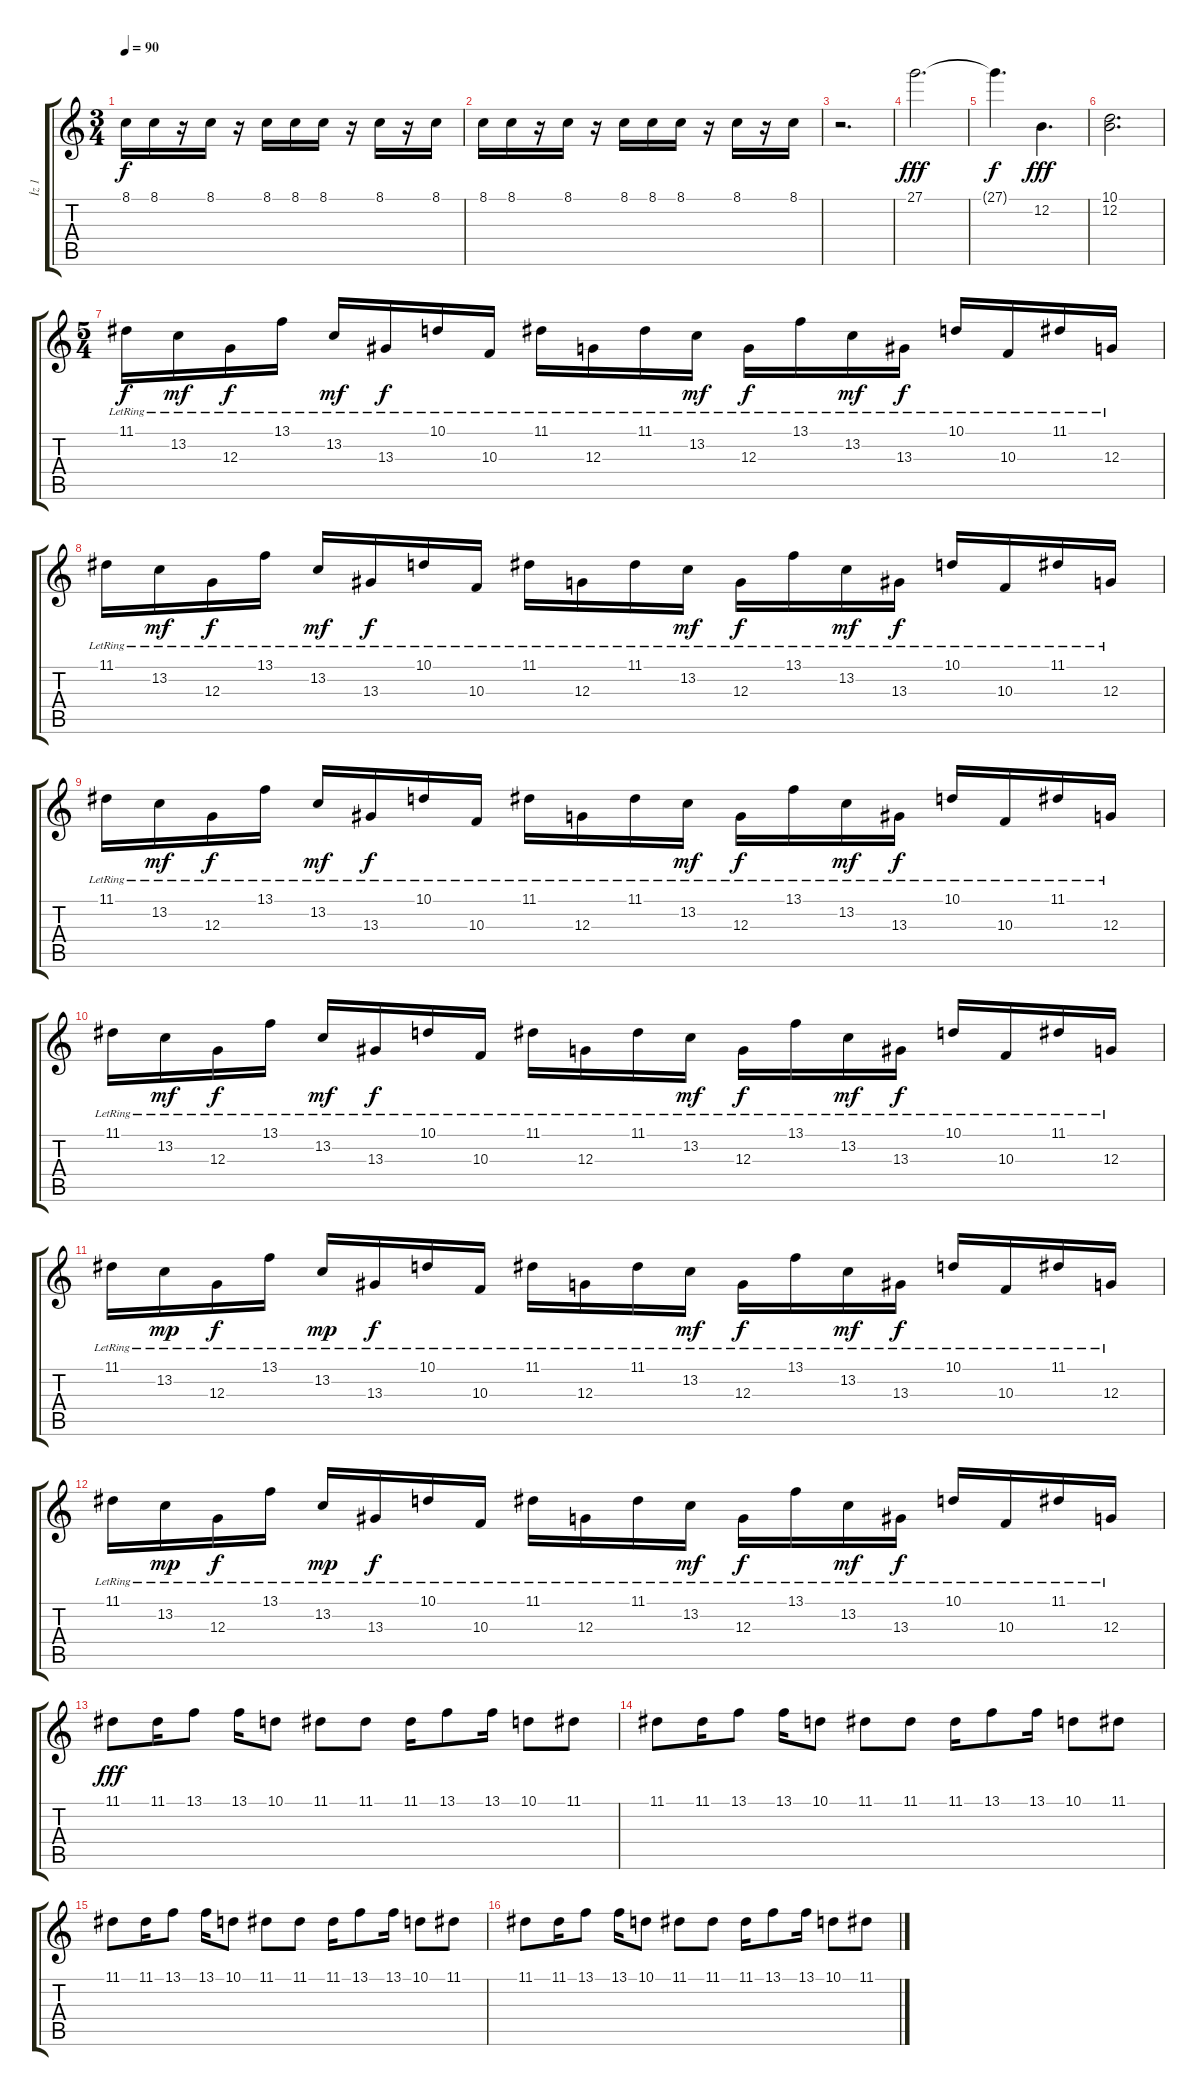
\track ("İz 1" "İz 1") {instrument acousticgrandpiano}
\staff {score tabs}
\tuning (E4 B3 G3 D3 A2 E2) {hide}
\ts (3 4)
\tempo 90
\clef g2
\ks c
8.1.16{dy f} 8.1.16 r.16 8.1.16 r.16 8.1.16 8.1.16 8.1.16 r.16 8.1.16 r.16 8.1.16 |
8.1.16 8.1.16 r.16 8.1.16 r.16 8.1.16 8.1.16 8.1.16 r.16 8.1.16 r.16 8.1.16 |
r.2{d} |
27.1.2{d dy fff} |
27.1{t}.4{d dy f} 12.2.4{d dy fff} |
(10.1 12.2).2{d} |
\ts (5 4)
11.1{lr}.16{dy f} 13.2{lr}.16{dy mf} 12.3{lr}.16{dy f} 13.1{lr}.16 13.2{lr}.16{dy mf} 13.3{lr}.16{dy f} 10.1{lr}.16 10.3{lr}.16 11.1{lr}.16 12.3{lr}.16 11.1{lr}.16 13.2{lr}.16{dy mf} 12.3{lr}.16{dy f} 13.1{lr}.16 13.2{lr}.16{dy mf} 13.3{lr}.16{dy f} 10.1{lr}.16 10.3{lr}.16 11.1{lr}.16 12.3{lr}.16 |
11.1{lr}.16 13.2{lr}.16{dy mf} 12.3{lr}.16{dy f} 13.1{lr}.16 13.2{lr}.16{dy mf} 13.3{lr}.16{dy f} 10.1{lr}.16 10.3{lr}.16 11.1{lr}.16 12.3{lr}.16 11.1{lr}.16 13.2{lr}.16{dy mf} 12.3{lr}.16{dy f} 13.1{lr}.16 13.2{lr}.16{dy mf} 13.3{lr}.16{dy f} 10.1{lr}.16 10.3{lr}.16 11.1{lr}.16 12.3{lr}.16 |
11.1{lr}.16 13.2{lr}.16{dy mf} 12.3{lr}.16{dy f} 13.1{lr}.16 13.2{lr}.16{dy mf} 13.3{lr}.16{dy f} 10.1{lr}.16 10.3{lr}.16 11.1{lr}.16 12.3{lr}.16 11.1{lr}.16 13.2{lr}.16{dy mf} 12.3{lr}.16{dy f} 13.1{lr}.16 13.2{lr}.16{dy mf} 13.3{lr}.16{dy f} 10.1{lr}.16 10.3{lr}.16 11.1{lr}.16 12.3{lr}.16 |
11.1{lr}.16 13.2{lr}.16{dy mf} 12.3{lr}.16{dy f} 13.1{lr}.16 13.2{lr}.16{dy mf} 13.3{lr}.16{dy f} 10.1{lr}.16 10.3{lr}.16 11.1{lr}.16 12.3{lr}.16 11.1{lr}.16 13.2{lr}.16{dy mf} 12.3{lr}.16{dy f} 13.1{lr}.16 13.2{lr}.16{dy mf} 13.3{lr}.16{dy f} 10.1{lr}.16 10.3{lr}.16 11.1{lr}.16 12.3{lr}.16 |
11.1{lr}.16 13.2{lr}.16{dy mp} 12.3{lr}.16{dy f} 13.1{lr}.16 13.2{lr}.16{dy mp} 13.3{lr}.16{dy f} 10.1{lr}.16 10.3{lr}.16 11.1{lr}.16 12.3{lr}.16 11.1{lr}.16 13.2{lr}.16{dy mf} 12.3{lr}.16{dy f} 13.1{lr}.16 13.2{lr}.16{dy mf} 13.3{lr}.16{dy f} 10.1{lr}.16 10.3{lr}.16 11.1{lr}.16 12.3{lr}.16 |
11.1{lr}.16 13.2{lr}.16{dy mp} 12.3{lr}.16{dy f} 13.1{lr}.16 13.2{lr}.16{dy mp} 13.3{lr}.16{dy f} 10.1{lr}.16 10.3{lr}.16 11.1{lr}.16 12.3{lr}.16 11.1{lr}.16 13.2{lr}.16{dy mf} 12.3{lr}.16{dy f} 13.1{lr}.16 13.2{lr}.16{dy mf} 13.3{lr}.16{dy f} 10.1{lr}.16 10.3{lr}.16 11.1{lr}.16 12.3{lr}.16 |
11.1.8{dy fff} 11.1.16 13.1.8 13.1.16 10.1.8 11.1.8 11.1.8 11.1.16 13.1.8 13.1.16 10.1.8 11.1.8 |
11.1.8 11.1.16 13.1.8 13.1.16 10.1.8 11.1.8 11.1.8 11.1.16 13.1.8 13.1.16 10.1.8 11.1.8 |
11.1.8 11.1.16 13.1.8 13.1.16 10.1.8 11.1.8 11.1.8 11.1.16 13.1.8 13.1.16 10.1.8 11.1.8 |
11.1.8 11.1.16 13.1.8 13.1.16 10.1.8 11.1.8 11.1.8 11.1.16 13.1.8 13.1.16 10.1.8 11.1.8
